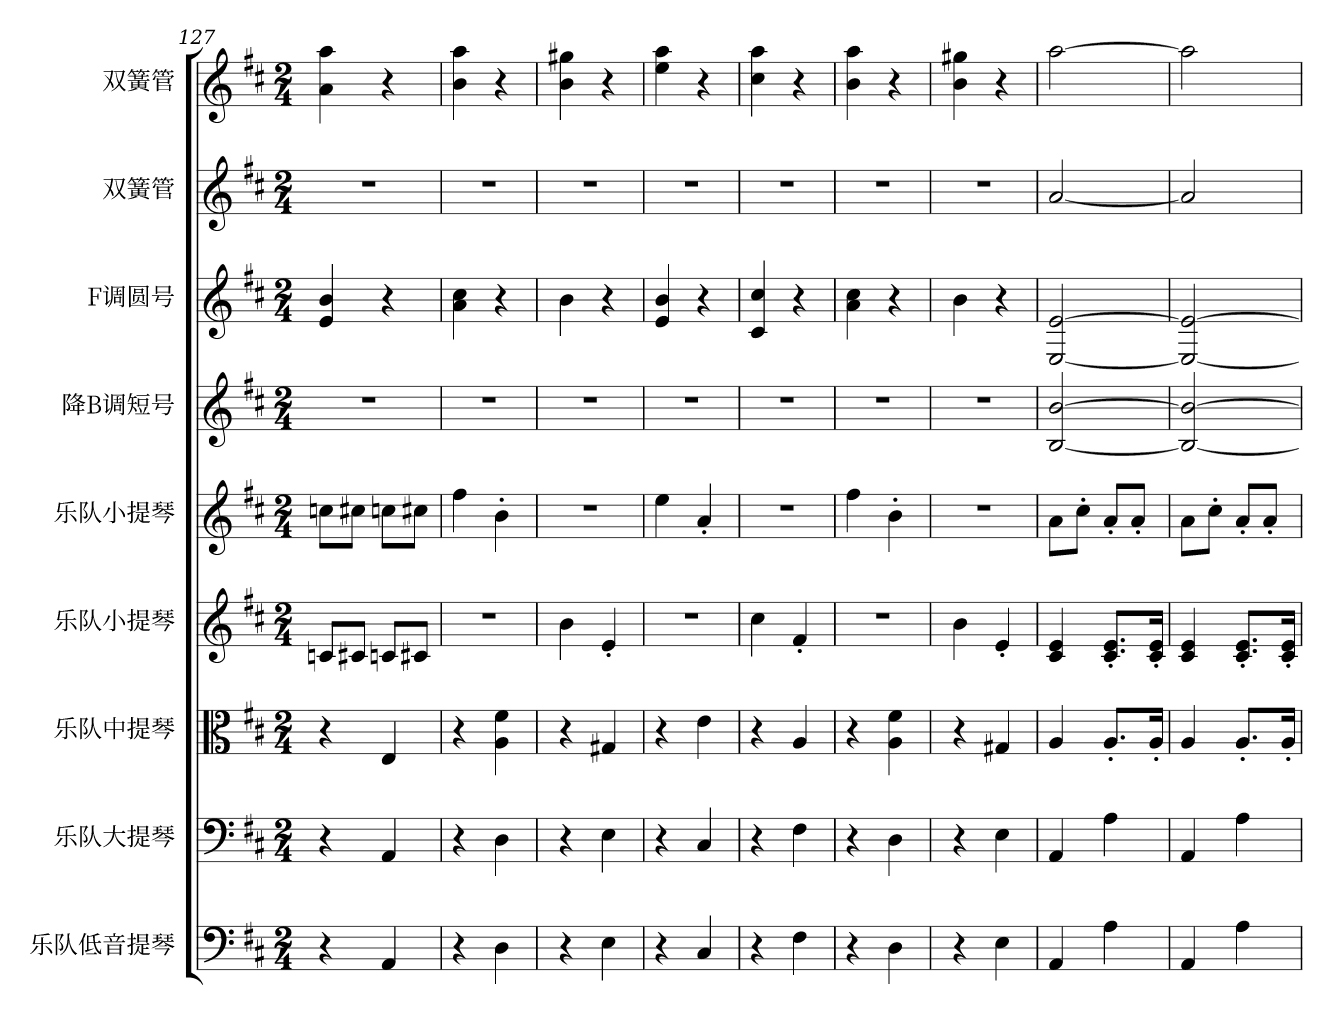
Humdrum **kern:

**kern	**kern	**kern	**kern	**kern	**kern	**kern	**kern	**kern
*part9	*part8	*part7	*part6	*part5	*part4	*part3	*part2	*part1
*staff9	*staff8	*staff7	*staff6	*staff5	*staff4	*staff3	*staff2	*staff1
*I"乐队低音提琴	*I"乐队大提琴	*I"乐队中提琴	*I"乐队小提琴	*I"乐队小提琴	*I"降B调短号	*I"F调圆号	*I"双簧管	*I"双簧管
*clefF4	*clefF4	*clefC3	*clefG2	*clefG2	*clefG2	*clefG2	*clefG2	*clefG2
*ITrd7c12	*	*	*	*	*ITrd1c2	*ITrd4c7	*	*
*k[f#c#]	*k[f#c#]	*k[f#c#]	*k[f#c#]	*k[f#c#]	*k[]	*k[f#]	*k[f#c#]	*k[f#c#]
*M2/4	*M2/4	*M2/4	*M2/4	*M2/4	*M2/4	*M2/4	*M2/4	*M2/4
=127	=127	=127	=127	=127	=127	=127	=127	=127
4r	4r	4r	8cn/L	8ccn\L	2r	4A/ 4e/	2r	4a\ 4aa\
.	.	.	8c#X/J	8cc#X\J	.	.	.	.
4AAA/	4AA/	4E/	8cn/L	8ccn\L	.	4r	.	4r
.	.	.	8c#X/J	8cc#X\J	.	.	.	.
=128	=128	=128	=128	=128	=128	=128	=128	=128
*	*	*	*	*	*	*	*	*MM170
4r	4r	4r	2r	4ff#\	2r	4d\ 4f#\	2r	4b\ 4aa\
4DD\	4D\	4A\ 4f#\	.	4b'\	.	4r	.	4r
=129	=129	=129	=129	=129	=129	=129	=129	=129
4r	4r	4r	4b\	2r	2r	4e\	2r	4b\ 4gg#X\
4EE\	4E\	4G#X/	4e'/	.	.	4r	.	4r
=130	=130	=130	=130	=130	=130	=130	=130	=130
4r	4r	4r	2r	4ee\	2r	4A/ 4e/	2r	4ee\ 4aa\
4CC#/	4C#/	4e\	.	4a'/	.	4r	.	4r
!!LO:PB:g=z
=131	=131	=131	=131	=131	=131	=131	=131	=131
4r	4r	4r	4cc#\	2r	2r	4F#/ 4f#/	2r	4cc#\ 4aa\
4FF#\	4F#\	4A/	4f#'/	.	.	4r	.	4r
=132	=132	=132	=132	=132	=132	=132	=132	=132
4r	4r	4r	2r	4ff#\	2r	4d\ 4f#\	2r	4b\ 4aa\
4DD\	4D\	4A\ 4f#\	.	4b'\	.	4r	.	4r
=133	=133	=133	=133	=133	=133	=133	=133	=133
4r	4r	4r	4b\	2r	2r	4e\	2r	4b\ 4gg#X\
4EE\	4E\	4G#X/	4e'/	.	.	4r	.	4r
=134	=134	=134	=134	=134	=134	=134	=134	=134
*	*	*	*	*	*	*	*	*MM176
4AAA/	4AA/	4A/	4c#/ 4e/	8a\L	[2A/ [2a/	[2AA/ [2A/	[2a/	[2aa\
.	.	.	.	8cc#'\J	.	.	.	.
4AA\	4A\	8.A'/L	8.c#/' 8.e/'L	8a'/L	.	.	.	.
.	.	.	.	8a'/J	.	.	.	.
.	.	16A'/Jk	16c#/' 16e/'Jk	.	.	.	.	.
=135	=135	=135	=135	=135	=135	=135	=135	=135
4AAA/	4AA/	4A/	4c#/ 4e/	8a\L	2A/_ 2a/_	2AA/_ 2A/_	2a/]	2aa\]
.	.	.	.	8cc#'\J	.	.	.	.
4AA\	4A\	8.A'/L	8.c#/' 8.e/'L	8a'/L	.	.	.	.
.	.	.	.	8a'/J	.	.	.	.
.	.	16A'/Jk	16c#/' 16e/'Jk	.	.	.	.	.
=	=	=	=	=	=	=	=	=
*-	*-	*-	*-	*-	*-	*-	*-	*-
